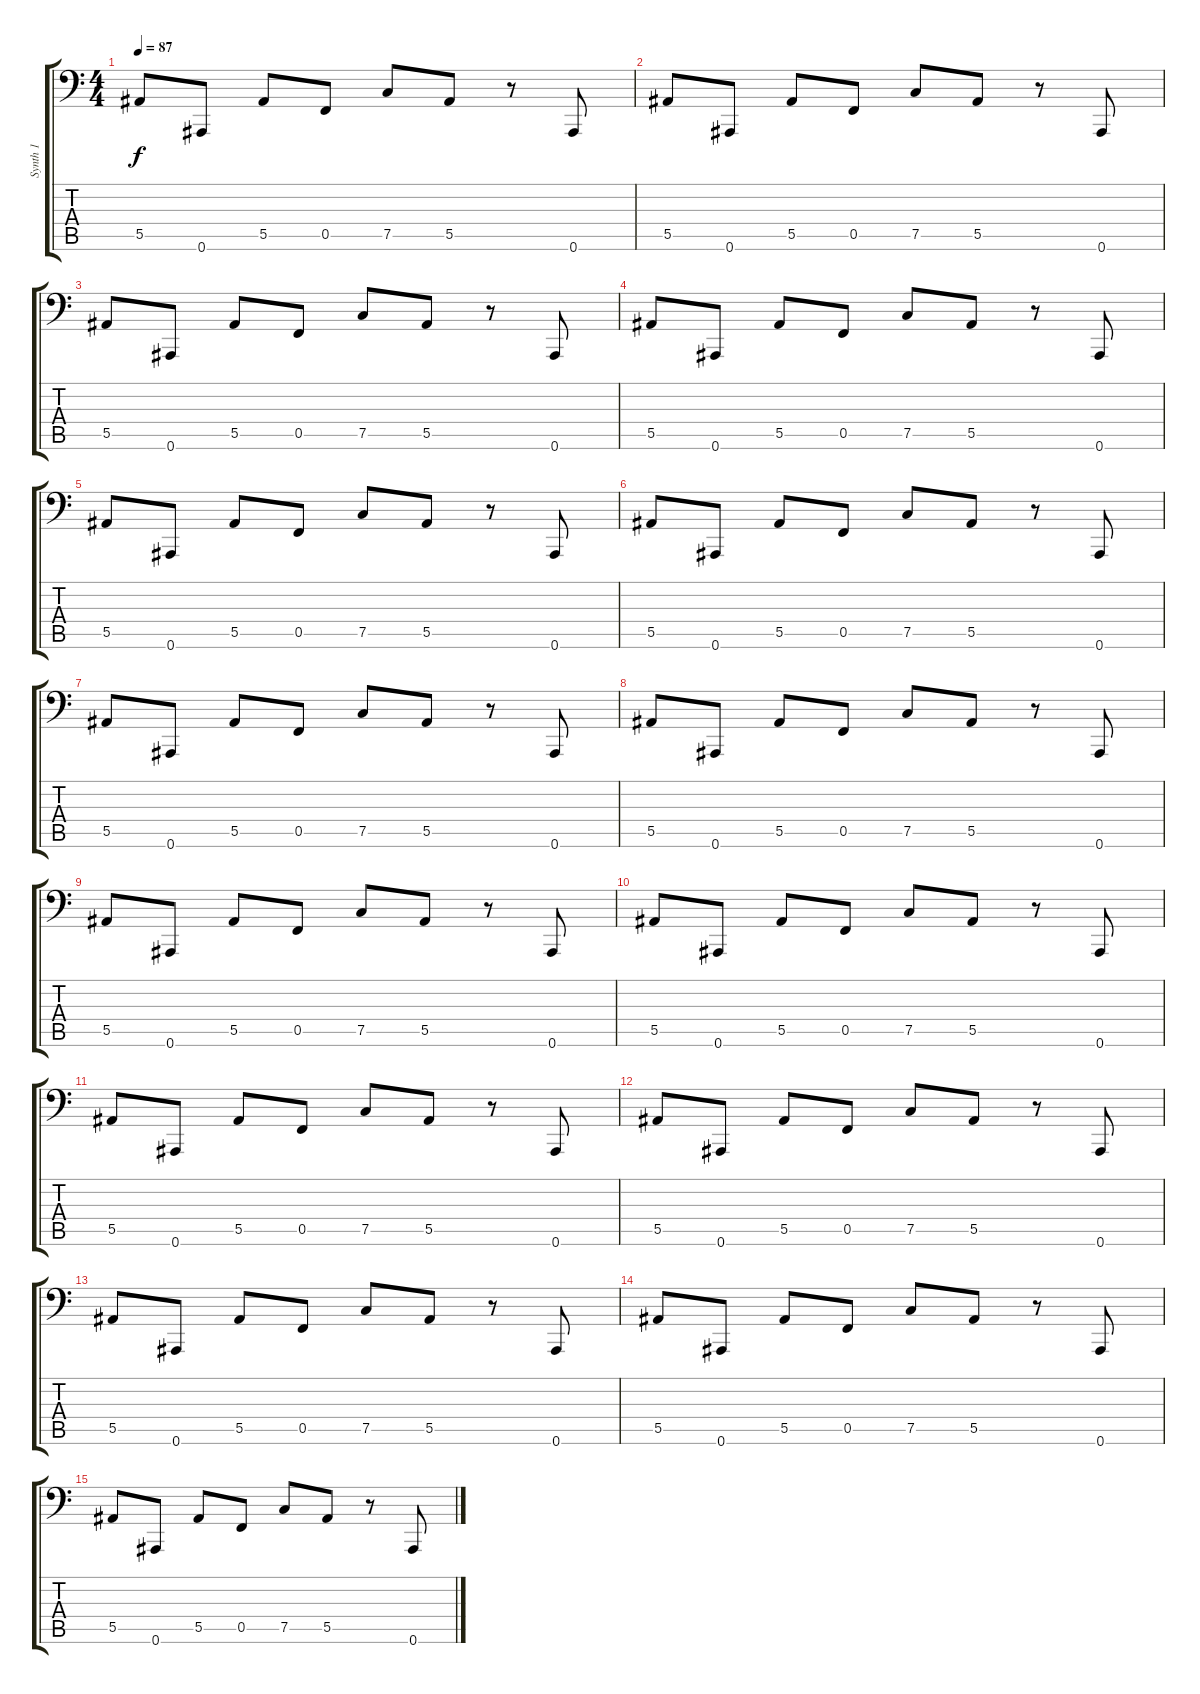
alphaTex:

\track ("Synth 1" "Synth 1") {instrument lead2sawtooth}
\staff {score tabs}
\tuning (C4 G3 Eb3 Bb2 F2 Bb1) {hide}
\ts (4 4)
\tempo 87
\clef f4
\ks c
5.5.8{dy f} 0.6.8 5.5.8 0.5.8 7.5.8 5.5.8 r.8 0.6.8 |
5.5.8 0.6.8 5.5.8 0.5.8 7.5.8 5.5.8 r.8 0.6.8 |
5.5.8 0.6.8 5.5.8 0.5.8 7.5.8 5.5.8 r.8 0.6.8 |
5.5.8 0.6.8 5.5.8 0.5.8 7.5.8 5.5.8 r.8 0.6.8 |
5.5.8 0.6.8 5.5.8 0.5.8 7.5.8 5.5.8 r.8 0.6.8 |
5.5.8 0.6.8 5.5.8 0.5.8 7.5.8 5.5.8 r.8 0.6.8 |
5.5.8 0.6.8 5.5.8 0.5.8 7.5.8 5.5.8 r.8 0.6.8 |
5.5.8 0.6.8 5.5.8 0.5.8 7.5.8 5.5.8 r.8 0.6.8 |
5.5.8 0.6.8 5.5.8 0.5.8 7.5.8 5.5.8 r.8 0.6.8 |
5.5.8 0.6.8 5.5.8 0.5.8 7.5.8 5.5.8 r.8 0.6.8 |
5.5.8 0.6.8 5.5.8 0.5.8 7.5.8 5.5.8 r.8 0.6.8 |
5.5.8 0.6.8 5.5.8 0.5.8 7.5.8 5.5.8 r.8 0.6.8 |
5.5.8 0.6.8 5.5.8 0.5.8 7.5.8 5.5.8 r.8 0.6.8 |
5.5.8 0.6.8 5.5.8 0.5.8 7.5.8 5.5.8 r.8 0.6.8 |
5.5.8 0.6.8 5.5.8 0.5.8 7.5.8 5.5.8 r.8 0.6.8
